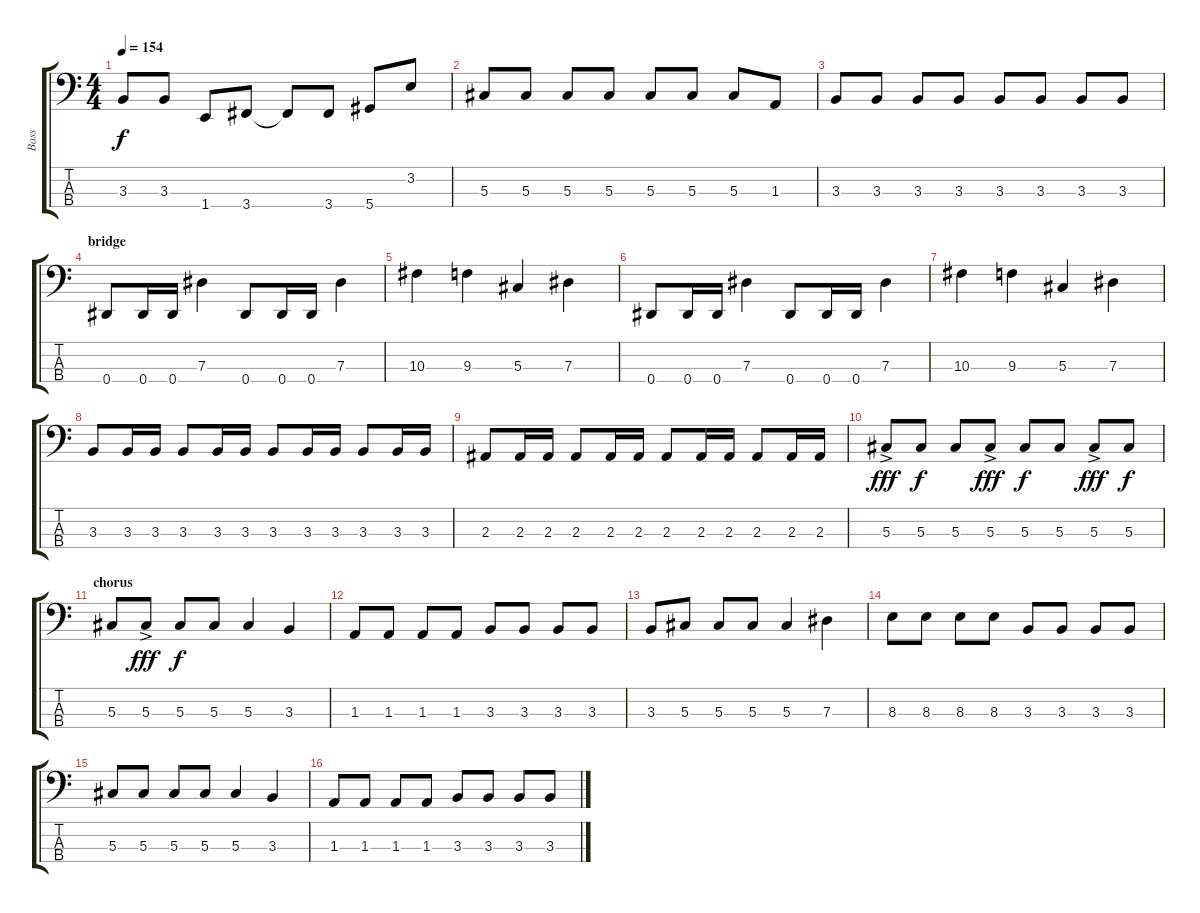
\track ("Bass" "Bass") {instrument electricbassfinger}
\staff {score tabs}
\tuning (Gb2 Db2 Ab1 Eb1) {hide}
\ts (4 4)
\tempo 154
\clef f4
\ks c
3.3.8{dy f} 3.3.8 1.4.8 3.4.8 3.4{t}.8 3.4.8 5.4.8 3.2.8 |
5.3.8 5.3.8 5.3.8 5.3.8 5.3.8 5.3.8 5.3.8 1.3.8 |
3.3.8 3.3.8 3.3.8 3.3.8 3.3.8 3.3.8 3.3.8 3.3.8 |
\section ("" "bridge")
0.4.8 0.4.16 0.4.16 7.3.4 0.4.8 0.4.16 0.4.16 7.3.4 |
10.3.4 9.3.4 5.3.4 7.3.4 |
0.4.8 0.4.16 0.4.16 7.3.4 0.4.8 0.4.16 0.4.16 7.3.4 |
10.3.4 9.3.4 5.3.4 7.3.4 |
3.3.8 3.3.16 3.3.16 3.3.8 3.3.16 3.3.16 3.3.8 3.3.16 3.3.16 3.3.8 3.3.16 3.3.16 |
2.3.8 2.3.16 2.3.16 2.3.8 2.3.16 2.3.16 2.3.8 2.3.16 2.3.16 2.3.8 2.3.16 2.3.16 |
5.3{ac}.8{dy fff} 5.3.8{dy f} 5.3.8 5.3{ac}.8{dy fff} 5.3.8{dy f} 5.3.8 5.3{ac}.8{dy fff} 5.3.8{dy f} |
\section ("" "chorus")
5.3.8 5.3{ac}.8{dy fff} 5.3.8{dy f} 5.3.8 5.3.4 3.3.4 |
1.3.8 1.3.8 1.3.8 1.3.8 3.3.8 3.3.8 3.3.8 3.3.8 |
3.3.8 5.3.8 5.3.8 5.3.8 5.3.4 7.3.4 |
8.3.8 8.3.8 8.3.8 8.3.8 3.3.8 3.3.8 3.3.8 3.3.8 |
5.3.8 5.3.8 5.3.8 5.3.8 5.3.4 3.3.4 |
1.3.8 1.3.8 1.3.8 1.3.8 3.3.8 3.3.8 3.3.8 3.3.8
